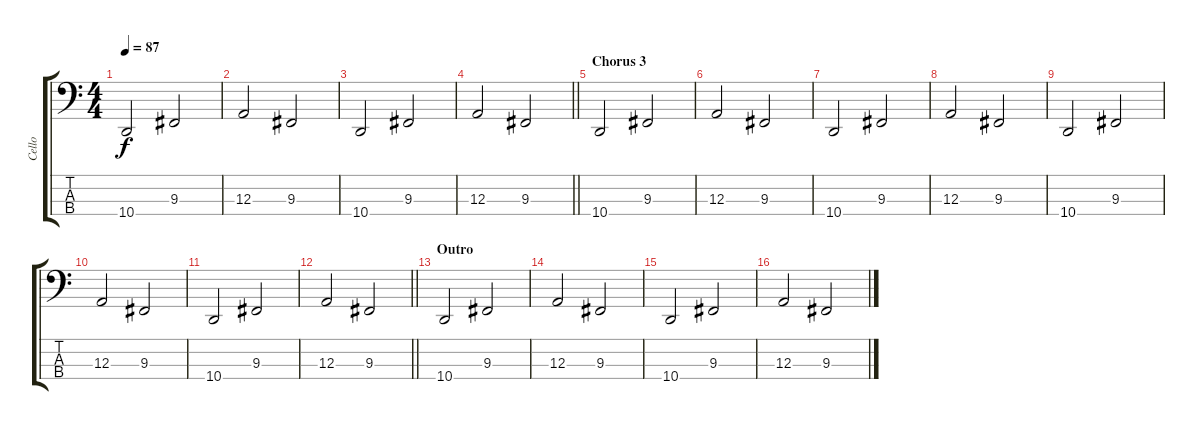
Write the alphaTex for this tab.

\track ("Cello" "Cello") {instrument cello}
\staff {score tabs}
\tuning (G2 D2 A1 E1) {hide}
\ts (4 4)
\tempo 87
\clef f4
\ks c
10.4.2{dy f} 9.3.2 |
12.3.2 9.3.2 |
10.4.2 9.3.2 |
\barLineRight lightlight
12.3.2 9.3.2 |
\section ("" "Chorus 3")
10.4.2 9.3.2 |
12.3.2 9.3.2 |
10.4.2 9.3.2 |
12.3.2 9.3.2 |
10.4.2 9.3.2 |
12.3.2 9.3.2 |
10.4.2 9.3.2 |
\barLineRight lightlight
12.3.2 9.3.2 |
\section ("" "Outro")
10.4.2 9.3.2 |
12.3.2 9.3.2 |
10.4.2 9.3.2 |
12.3.2 9.3.2
